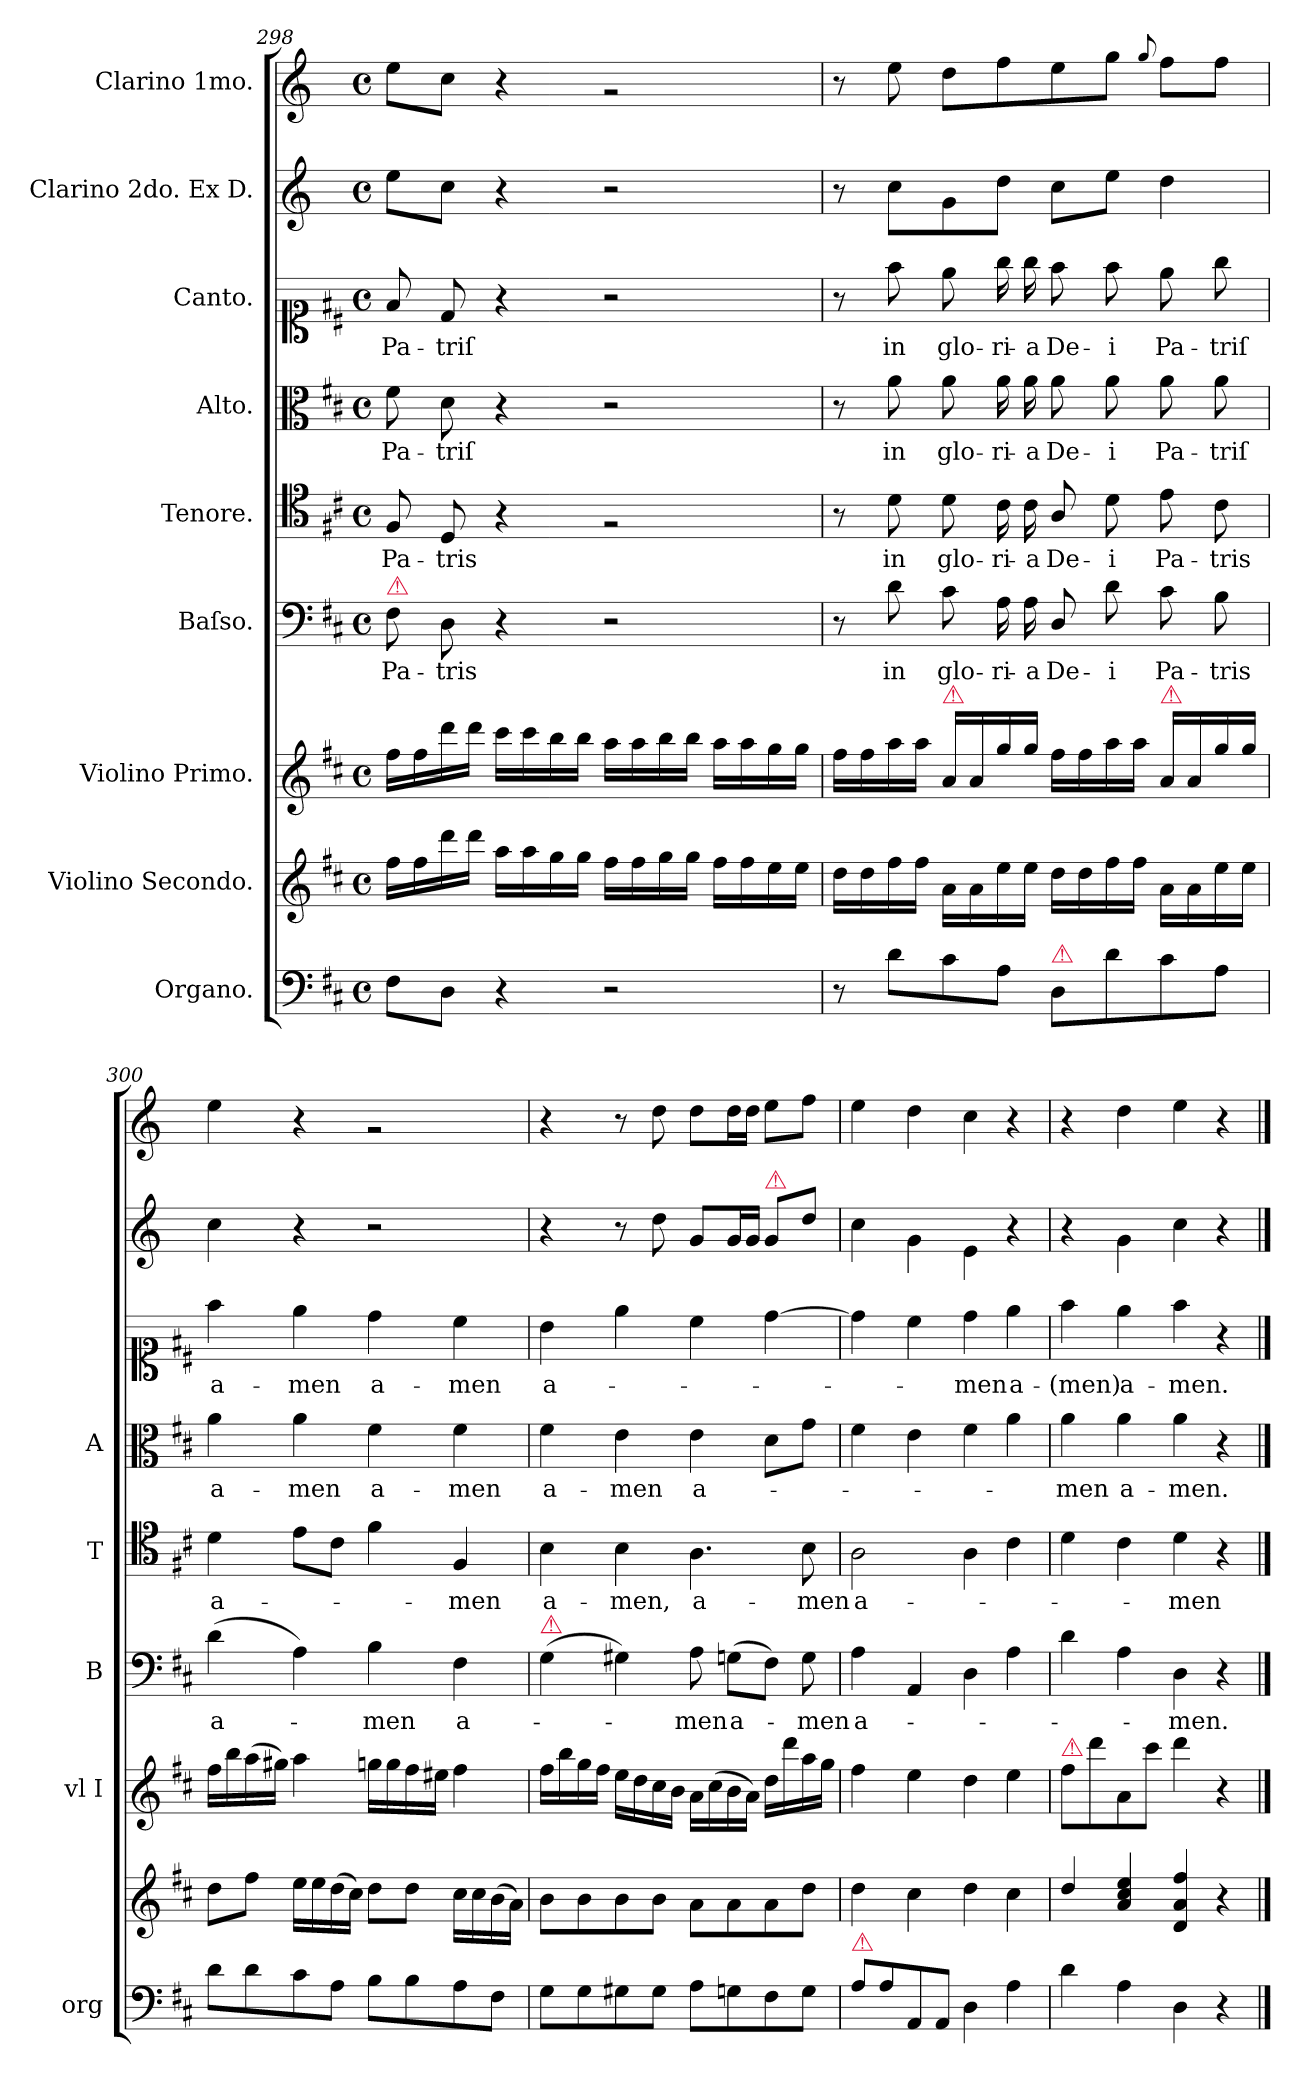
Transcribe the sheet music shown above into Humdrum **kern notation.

**kern	**kern	**kern	**kern	**text	**kern	**text	**kern	**text	**kern	**text	**kern	**kern
*part9	*part8	*part7	*part6	*part6	*part5	*part5	*part4	*part4	*part3	*part3	*part2	*part1
*staff9	*staff8	*staff7	*staff6	*staff6	*staff5	*staff5	*staff4	*staff4	*staff3	*staff3	*staff2	*staff1
*I"Organo.	*I"Violino Secondo.	*I"Violino Primo.	*I"Baſso.	*	*I"Tenore.	*	*I"Alto.	*	*I"Canto.	*	*I"Clarino 2do. Ex D.	*I"Clarino 1mo.
*I'org	*	*I'vl I	*I'B	*	*I'T	*	*I'A	*	*	*	*	*
*clefF4	*clefG2	*clefG2	*clefF4	*	*clefC4	*	*clefC3	*	*clefC1	*	*clefG2	*clefG2
*	*	*	*	*	*	*	*	*	*	*	*ITrd-1c-2	*ITrd-1c-2
*k[f#c#]	*k[f#c#]	*k[f#c#]	*k[f#c#]	*	*k[f#c#]	*	*k[f#c#]	*	*k[f#c#]	*	*k[f#c#]	*k[f#c#]
*M4/4	*M4/4	*M4/4	*M4/4	*	*M4/4	*	*M4/4	*	*M4/4	*	*M4/4	*M4/4
*met(c)	*met(c)	*met(c)	*met(c)	*	*met(c)	*	*met(c)	*	*met(c)	*	*met(c)	*met(c)
=298	=298	=298	=298	=298	=298	=298	=298	=298	=298	=298	=298	=298
!	!	!	!LO:TX:a:color=crimson:t=⚠	!	!	!	!	!	!	!	!	!
8F#\L	16ff#\LL	16ff#\LL	8F#\	Pa-	8F#/	Pa-	8f#\	Pa-	8f#/	Pa-	8ff#\L	8ff#\L
.	16ff#\	16ff#\	.	.	.	.	.	.	.	.	.	.
8D\J	16ddd\	16ddd\	8D\	-tris	8D/	-tris	8d\	-triſ	8d/	-triſ	8dd\J	8dd\J
.	16ddd\JJ	16ddd\JJ	.	.	.	.	.	.	.	.	.	.
4r	16aa\LL	16ccc#\LL	4r	.	4r	.	4r	.	4r	.	4r	4r
.	16aa\	16ccc#\	.	.	.	.	.	.	.	.	.	.
.	16gg\	16bb\	.	.	.	.	.	.	.	.	.	.
.	16gg\JJ	16bb\JJ	.	.	.	.	.	.	.	.	.	.
2r	16ff#\LL	16aa\LL	2r	.	2rF	.	2r	.	2r	.	2r	2rg
.	16ff#\	16aa\	.	.	.	.	.	.	.	.	.	.
.	16gg\	16bb\	.	.	.	.	.	.	.	.	.	.
.	16gg\JJ	16bb\JJ	.	.	.	.	.	.	.	.	.	.
.	16ff#\LL	16aa\LL	.	.	.	.	.	.	.	.	.	.
.	16ff#\	16aa\	.	.	.	.	.	.	.	.	.	.
.	16ee\	16gg\	.	.	.	.	.	.	.	.	.	.
.	16ee\JJ	16gg\JJ	.	.	.	.	.	.	.	.	.	.
=299	=299	=299	=299	=299	=299	=299	=299	=299	=299	=299	=299	=299
8r	16dd\LL	16ff#\LL	8r	.	8r	.	8r	.	8r	.	8r	8r
.	16dd\	16ff#\	.	.	.	.	.	.	.	.	.	.
8d\L	16ff#\	16aa\	8d\	in	8d\	in	8a\	in	8ff#\	in	8dd\L	8ff#\
.	16ff#\JJ	16aa\JJ	.	.	.	.	.	.	.	.	.	.
!	!	!LO:TX:a:color=crimson:t=⚠	!	!	!	!	!	!	!	!	!	!
8c#\	16a\LL	16a/LL	8c#\	glo-	8d\	glo-	8a\	glo-	8ee\	glo-	8a\	8ee\L
.	16a\	16a/	.	.	.	.	.	.	.	.	.	.
8A\J	16ee\	16gg\	16A\	-ri-	16c#\	-ri-	16a\	-ri-	16gg\	-ri-	8ee\J	8gg\
.	16ee\JJ	16gg\JJ	16A\	-a	16c#\	-a	16a\	-a	16gg\	-a	.	.
!LO:TX:a:color=crimson:t=⚠	!	!	!	!	!	!	!	!	!	!	!	!
8D/L	16dd\LL	16ff#\LL	8D/	De-	8A/	De-	8a\	De-	8ff#\	De-	8dd\L	8ff#\
.	16dd\	16ff#\	.	.	.	.	.	.	.	.	.	.
8d\	16ff#\	16aa\	8d\	-i	8d\	-i	8a\	-i	8ff#\	-i	8ff#\J	8aa\J
.	16ff#\JJ	16aa\JJ	.	.	.	.	.	.	.	.	.	.
.	.	.	.	.	.	.	.	.	.	.	.	8qqaa/
!	!	!LO:TX:a:color=crimson:t=⚠	!	!	!	!	!	!	!	!	!	!
8c#\	16a\LL	16a/LL	8c#\	Pa-	8e\	Pa-	8a\	Pa-	8ee\	Pa-	4ee\	8gg\L
.	16a\	16a/	.	.	.	.	.	.	.	.	.	.
8A\J	16ee\	16gg\	8B\	-tris	8c#\	-tris	8a\	-triſ	8gg\	-triſ	.	8gg\J
.	16ee\JJ	16gg\JJ	.	.	.	.	.	.	.	.	.	.
=300	=300	=300	=300	=300	=300	=300	=300	=300	=300	=300	=300	=300
8d\L	8dd\L	16ff#\LL	(>4d\	a-	4d\	a-	4a\	a-	4ff#\	a-	4dd\	4ff#\
.	.	16bb\	.	.	.	.	.	.	.	.	.	.
8d\	8ff#\J	(>16aa\	.	.	.	.	.	.	.	.	.	.
.	.	16gg#X\JJ)	.	.	.	.	.	.	.	.	.	.
8c#\	16ee\LL	4aa\	4A\)	.	8e\L	.	4a\	-men	4ee\	-men	4r	4r
.	16ee\	.	.	.	.	.	.	.	.	.	.	.
8A\J	(>16dd\	.	.	.	8c#\J	.	.	.	.	.	.	.
.	16cc#\JJ)	.	.	.	.	.	.	.	.	.	.	.
!	!	!	!	!	!	!	!	!LO:LY:i	!	!LO:LY:i	!	!
8B\L	8dd\L	16ggn\LL	4B\	-men	4f#\	.	4f#\	a-	4dd\	a-	2r	2rg
.	.	16gg\	.	.	.	.	.	.	.	.	.	.
8B\	8dd\J	16ff#\	.	.	.	.	.	.	.	.	.	.
.	.	16ee#X\JJ	.	.	.	.	.	.	.	.	.	.
!	!	!	!	!	!	!	!	!LO:LY:i	!	!LO:LY:i	!	!
8A\	16cc#\LL	4ff#\	4F#\	a-	4F#/	-men	4f#\	-men	4cc#\	-men	.	.
.	16cc#\	.	.	.	.	.	.	.	.	.	.	.
8F#\J	(>16b\	.	.	.	.	.	.	.	.	.	.	.
.	16a\JJ)	.	.	.	.	.	.	.	.	.	.	.
=301	=301	=301	=301	=301	=301	=301	=301	=301	=301	=301	=301	=301
!	!	!	!LO:TX:a:color=crimson:t=⚠	!	!	!	!	!	!	!	!	!
!	!	!	!	!	!	!	!	!LO:LY:i	!	!	!	!
8G\L	8b\L	16ff#\LL	(>4G\	.	4B\	a-	4f#\	a-	4b\	a-	4r	4r
.	.	16bb\	.	.	.	.	.	.	.	.	.	.
8G\	8b\	16gg\	.	.	.	.	.	.	.	.	.	.
.	.	16ff#\JJ	.	.	.	.	.	.	.	.	.	.
!	!	!	!	!	!	!	!	!LO:LY:i	!	!	!	!
8G#X\	8b\	16ee\LL	4G#X\)	.	4B\	-men,	4e\	-men	4ee\	.	8r	8r
.	.	16dd\	.	.	.	.	.	.	.	.	.	.
8G#\J	8b\J	16cc#\	.	.	.	.	.	.	.	.	8ee\	8ee\
.	.	16b\JJ	.	.	.	.	.	.	.	.	.	.
8A\L	8a\L	16a\LL	8A\	-men	4.A\	a-	4e\	a-	4cc#\	.	8a/L	8ee\L
.	.	(>16cc#\	.	.	.	.	.	.	.	.	.	.
8Gn\	8a\	16b\	(>8Gn\L	a-	.	.	.	.	.	.	16a/L	16ee\L
.	.	16a\JJ)	.	.	.	.	.	.	.	.	16a/JJ	16ee\JJ
!	!	!	!	!	!	!	!	!	!	!	!LO:TX:a:color=crimson:t=⚠	!
8F#\	8a\	16dd\LL	8F#\J)	.	.	.	8d\L	.	[4dd\	.	8a/L	8ff#\L
.	.	16ddd\	.	.	.	.	.	.	.	.	.	.
8G\J	8dd\J	16aa\	8G\	-men	8B\	-men	8g\J	.	.	.	8ee\J	8gg\J
.	.	16gg\JJ	.	.	.	.	.	.	.	.	.	.
=302	=302	=302	=302	=302	=302	=302	=302	=302	=302	=302	=302	=302
!LO:TX:a:color=crimson:t=⚠	!	!	!	!	!	!	!	!	!	!	!	!
8A\L	4dd\	4ff#\	4A\	a-	2A\	a-	4f#\	.	4dd\]	.	4dd\	4ff#\
8A\	.	.	.	.	.	.	.	.	.	.	.	.
8AA/	4cc#\	4ee\	4AA/	.	.	.	4e\	.	4cc#\	.	4a\	4ee\
8AA/J	.	.	.	.	.	.	.	.	.	.	.	.
4D\	4dd\	4dd\	4D\	.	4A\	.	4f#\	.	4dd\	-men	4f#\	4dd\
4A\	4cc#\	4ee\	4A\	.	4c#\	.	4a\	.	4ee\	a-	4r	4r
=303	=303	=303	=303	=303	=303	=303	=303	=303	=303	=303	=303	=303
!	!	!LO:TX:a:color=crimson:t=⚠	!	!	!	!	!	!	!	!	!	!
4d\	4dd/	8ff#\L	4d\	.	4d\	.	4a\	-men	4ff#\	-(men)	4r	4r
.	.	8ddd\	.	.	.	.	.	.	.	.	.	.
4A\	4a/ 4cc#/ 4ee/	8a/	4A\	.	4c#\	.	4a\	a-	4ee\	a-	4a\	4ee\
.	.	8ccc#\J	.	.	.	.	.	.	.	.	.	.
4D\	4d/ 4a/ 4ff#/	4ddd\	4D\	-men.	4d\	-men	4a\	-men.	4ff#\	-men.	4dd\	4ff#\
4r	4r	4r	4r	.	4r	.	4r	.	4r	.	4r	4r
==	==	==	==	==	==	==	==	==	==	==	==	==
*-	*-	*-	*-	*-	*-	*-	*-	*-	*-	*-	*-	*-
